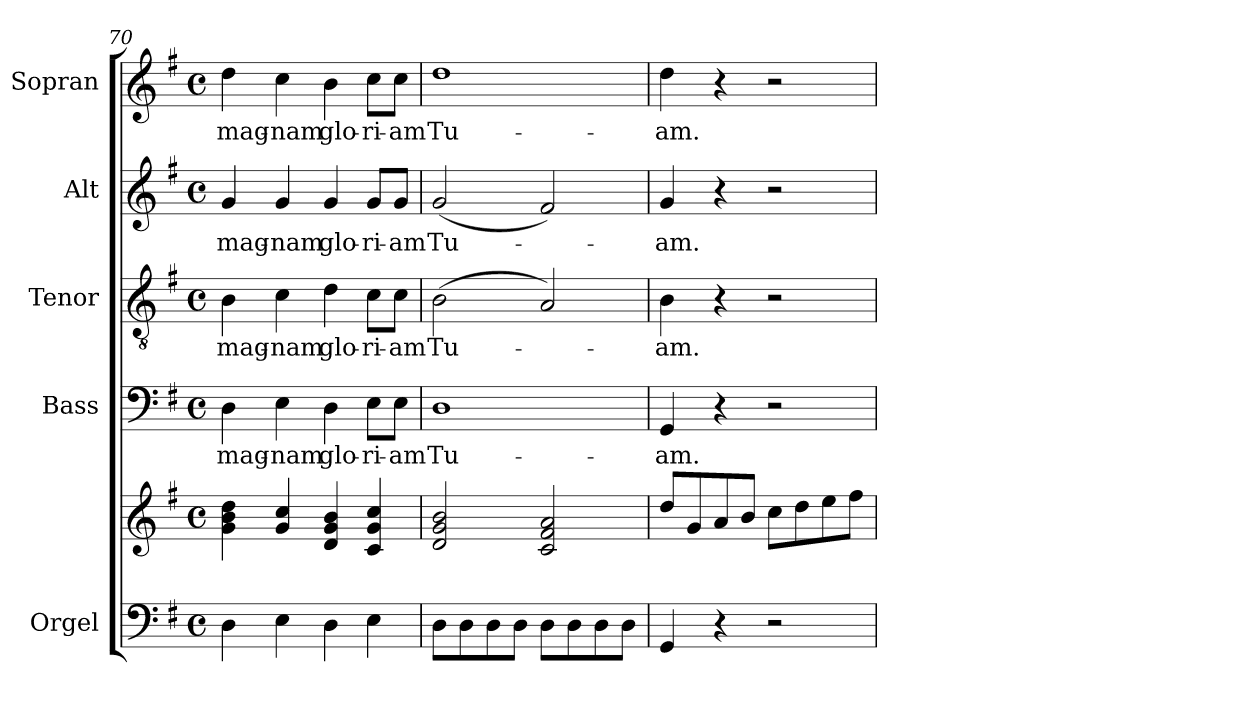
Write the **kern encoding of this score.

**kern	**kern	**kern	**text	**kern	**text	**kern	**text	**kern	**text
*part5	*part5	*part4	*part4	*part3	*part3	*part2	*part2	*part1	*part1
*staff6	*staff5	*staff4	*staff4	*staff3	*staff3	*staff2	*staff2	*staff1	*staff1
*I"Orgel	*	*I"Bass	*	*I"Tenor	*	*I"Alt	*	*I"Sopran	*
*I'Org.	*	*I'B.	*	*I'T.	*	*I'A.	*	*I'S.	*
*clefF4	*clefG2	*clefF4	*	*clefGv2	*	*clefG2	*	*clefG2	*
*k[f#]	*k[f#]	*k[f#]	*	*k[f#]	*	*k[f#]	*	*k[f#]	*
*G:	*G:	*G:	*	*G:	*	*G:	*	*G:	*
*M4/4	*M4/4	*M4/4	*	*M4/4	*	*M4/4	*	*M4/4	*
*met(c)	*met(c)	*met(c)	*	*met(c)	*	*met(c)	*	*met(c)	*
=70	=70	=70	=70	=70	=70	=70	=70	=70	=70
!	!	!	!LO:LY:b	!	!LO:LY:b	!	!LO:LY:b	!	!LO:LY:b
4D\	4g\ 4b\ 4dd\	4D\	mag-	4B\	mag-	4g/	mag-	4dd\	mag-
!	!	!	!LO:LY:b	!	!LO:LY:b	!	!LO:LY:b	!	!LO:LY:b
4E\	4g/ 4cc/	4E\	-nam	4c\	-nam	4g/	-nam	4cc\	-nam
!	!	!	!LO:LY:b	!	!LO:LY:b	!	!LO:LY:b	!	!LO:LY:b
4D\	4d/ 4g/ 4b/	4D\	glo-	4d\	glo-	4g/	glo-	4b\	glo-
!	!	!	!LO:LY:b	!	!LO:LY:b	!	!LO:LY:b	!	!LO:LY:b
4E\	4c/ 4g/ 4cc/	8E\L	-ri-	8c\L	-ri-	8g/L	-ri-	8cc\L	-ri-
!	!	!	!LO:LY:b	!	!LO:LY:b	!	!LO:LY:b	!	!LO:LY:b
.	.	8E\J	-am	8c\J	-am	8g/J	-am	8cc\J	-am
=71	=71	=71	=71	=71	=71	=71	=71	=71	=71
!	!	!	!LO:LY:b	!	!LO:LY:b	!	!LO:LY:b	!	!LO:LY:b
8D\L	2d/ 2g/ 2b/	1D	Tu-	(>2B\	Tu-	(<2g/	Tu-	1dd	Tu-
8D\	.	.	.	.	.	.	.	.	.
8D\	.	.	.	.	.	.	.	.	.
8D\J	.	.	.	.	.	.	.	.	.
8D\L	2c/ 2f#/ 2a/	.	.	2A/)	.	2f#/)	.	.	.
8D\	.	.	.	.	.	.	.	.	.
8D\	.	.	.	.	.	.	.	.	.
8D\J	.	.	.	.	.	.	.	.	.
=72	=72	=72	=72	=72	=72	=72	=72	=72	=72
!	!	!	!LO:LY:b	!	!LO:LY:b	!	!LO:LY:b	!	!LO:LY:b
4GG/	8dd/L	4GG/	-am.	4B\	-am.	4g/	-am.	4dd\	-am.
.	8g/	.	.	.	.	.	.	.	.
4r	8a/	4r	.	4r	.	4r	.	4r	.
.	8b/J	.	.	.	.	.	.	.	.
2r	8cc\L	2r	.	2r	.	2r	.	2r	.
.	8dd\	.	.	.	.	.	.	.	.
.	8ee\	.	.	.	.	.	.	.	.
.	8ff#\J	.	.	.	.	.	.	.	.
=	=	=	=	=	=	=	=	=	=
*-	*-	*-	*-	*-	*-	*-	*-	*-	*-
